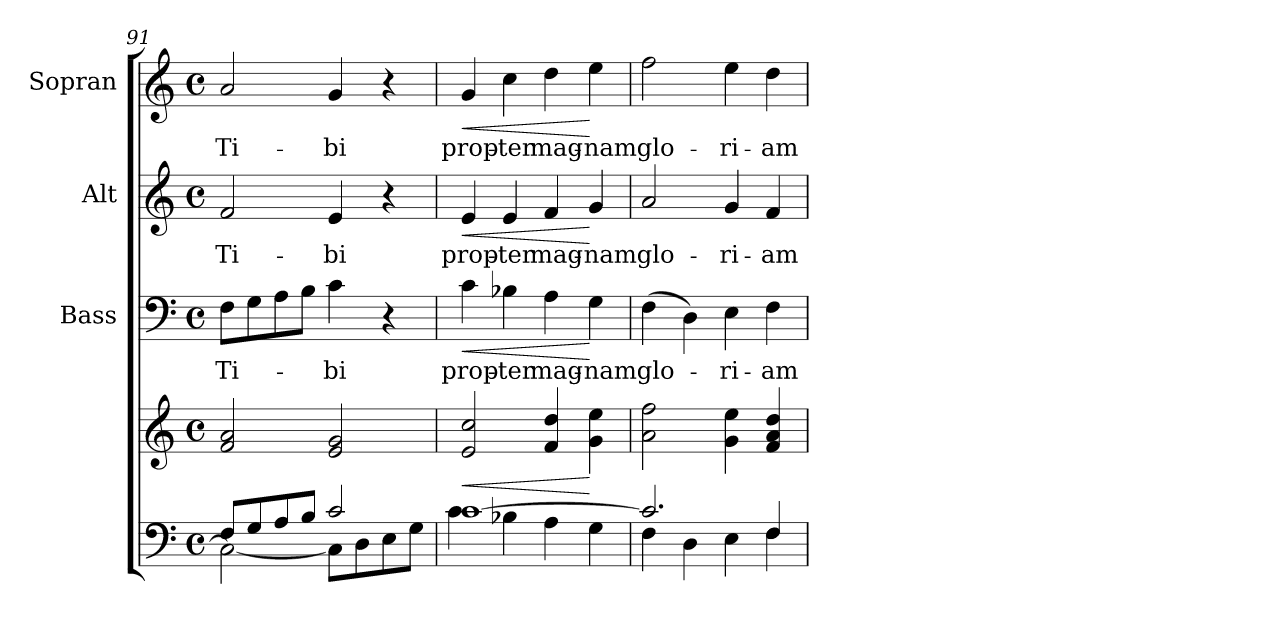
**kern	**kern	**dynam	**kern	**text	**dynam	**kern	**text	**dynam	**kern	**text	**dynam
*part4	*part4	*part4	*part3	*part3	*part3	*part2	*part2	*part2	*part1	*part1	*part1
*staff5	*staff4	*staff4/5	*staff3	*staff3	*staff3	*staff2	*staff2	*staff2	*staff1	*staff1	*staff1
*	*	*	*I"Bass	*	*	*I"Alt	*	*	*I"Sopran	*	*
*	*	*	*I'B.	*	*	*I'A	*	*	*I'S	*	*
*clefF4	*clefG2	*	*clefF4	*	*	*clefG2	*	*	*clefG2	*	*
*k[]	*k[]	*	*k[]	*	*	*k[]	*	*	*k[]	*	*
*C:	*C:	*	*C:	*	*	*C:	*	*	*C:	*	*
*M4/4	*M4/4	*	*M4/4	*	*	*M4/4	*	*	*M4/4	*	*
*met(c)	*met(c)	*	*met(c)	*	*	*met(c)	*	*	*met(c)	*	*
=91	=91	=91	=91	=91	=91	=91	=91	=91	=91	=91	=91
*^	*	*	*	*	*	*	*	*	*	*	*
!	!	!	!	!	!LO:LY:b	!	!	!LO:LY:b	!	!	!LO:LY:b	!
8F/L	2C\_	2f/ 2a/	.	8F\L	Ti-	.	2f/	Ti-	.	2a/	Ti-	.
8G/	.	.	.	8G\	.	.	.	.	.	.	.	.
8A/	.	.	.	8A\	.	.	.	.	.	.	.	.
8B/J	.	.	.	8B\J	.	.	.	.	.	.	.	.
!	!	!	!	!	!LO:LY:b	!	!	!LO:LY:b	!	!	!LO:LY:b	!
2c/	8C\L]	2e/ 2g/	.	4c\	-bi	.	4e/	-bi	.	4g/	-bi	.
.	8D\	.	.	.	.	.	.	.	.	.	.	.
.	8E\	.	.	4r	.	.	4r	.	.	4r	.	.
.	8G\J	.	.	.	.	.	.	.	.	.	.	.
=92	=92	=92	=92	=92	=92	=92	=92	=92	=92	=92	=92	=92
!	!	!	!LO:HP:b	!	!LO:LY:b	!LO:HP:b	!	!LO:LY:b	!LO:HP:b	!	!LO:LY:b	!LO:HP:b
[>1c	4c\	2e/ 2cc/	<	4c\	prop-	<	4e/	prop-	<	4g/	prop-	<
!	!	!	!	!	!LO:LY:b	!	!	!LO:LY:b	!	!	!LO:LY:b	!
.	4B-X\	.	.	4B-X\	-ter	.	4e/	-ter	.	4cc\	-ter	.
!	!	!	!	!	!LO:LY:b	!	!	!LO:LY:b	!	!	!LO:LY:b	!
.	4A\	4f/ 4dd/	.	4A\	mag-	.	4f/	mag-	.	4dd\	mag-	.
!	!	!	!	!	!LO:LY:b	!	!	!LO:LY:b	!	!	!LO:LY:b	!
.	4G\	4g\ 4ee\	[	4G\	-nam	[	4g/	-nam	[	4ee\	-nam	[
!!LO:LB:g=z
=93	=93	=93	=93	=93	=93	=93	=93	=93	=93	=93	=93	=93
!	!	!	!	!	!LO:LY:b	!	!	!LO:LY:b	!	!	!LO:LY:b	!
2.c/]	4F\	2a\ 2ff\	.	(>4F\	glo-	.	2a/	glo-	.	2ff\	glo-	.
.	4D\	.	.	4D\)	.	.	.	.	.	.	.	.
!	!	!	!	!	!LO:LY:b	!	!	!LO:LY:b	!	!	!LO:LY:b	!
.	4E\	4g\ 4ee\	.	4E\	-ri-	.	4g/	-ri-	.	4ee\	-ri-	.
!	!	!	!	!	!LO:LY:b	!	!	!LO:LY:b	!	!	!LO:LY:b	!
4F/	4F\	4f/ 4a/ 4dd/	.	4F\	-am	.	4f/	-am	.	4dd\	-am	.
*v	*v	*	*	*	*	*	*	*	*	*	*	*
=	=	=	=	=	=	=	=	=	=	=	=
*-	*-	*-	*-	*-	*-	*-	*-	*-	*-	*-	*-
